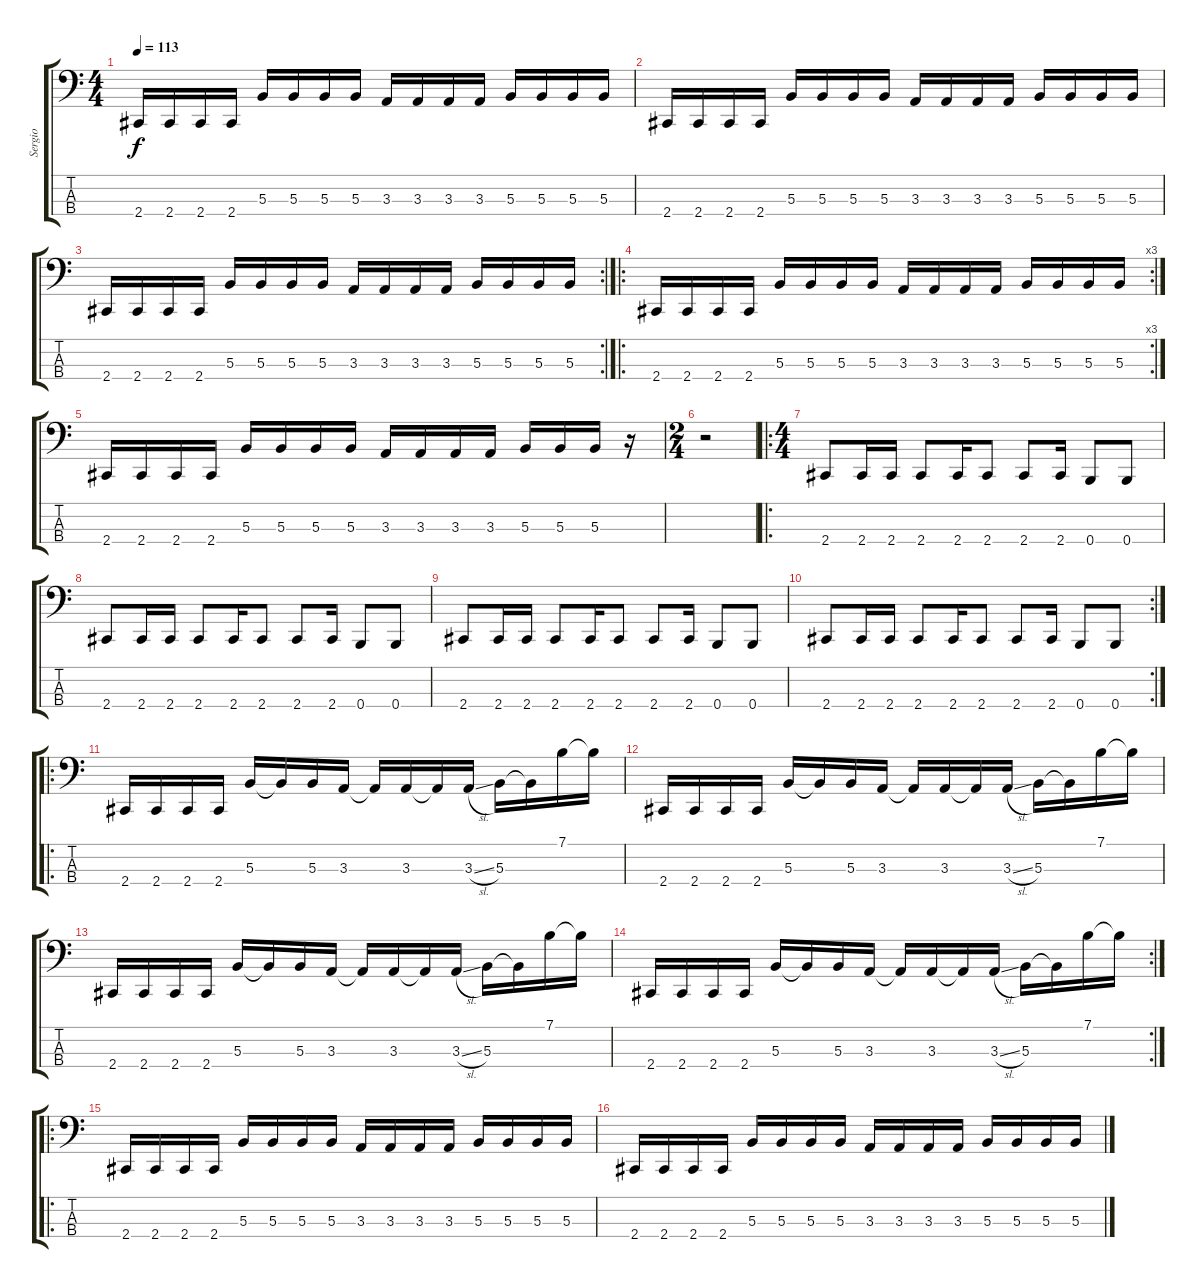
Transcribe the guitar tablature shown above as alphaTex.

\track ("Sergio" "Sergio") {instrument electricbassfinger}
\staff {score tabs}
\tuning (E2 B1 Gb1 B0) {hide}
\ts (4 4)
\tempo 113
\clef f4
\ks c
2.4.16{dy f} 2.4.16 2.4.16 2.4.16 5.3.16 5.3.16 5.3.16 5.3.16 3.3.16 3.3.16 3.3.16 3.3.16 5.3.16 5.3.16 5.3.16 5.3.16 |
2.4.16 2.4.16 2.4.16 2.4.16 5.3.16 5.3.16 5.3.16 5.3.16 3.3.16 3.3.16 3.3.16 3.3.16 5.3.16 5.3.16 5.3.16 5.3.16 |
\rc 2
2.4.16 2.4.16 2.4.16 2.4.16 5.3.16 5.3.16 5.3.16 5.3.16 3.3.16 3.3.16 3.3.16 3.3.16 5.3.16 5.3.16 5.3.16 5.3.16 |
\ro
\rc 3
2.4.16 2.4.16 2.4.16 2.4.16 5.3.16 5.3.16 5.3.16 5.3.16 3.3.16 3.3.16 3.3.16 3.3.16 5.3.16 5.3.16 5.3.16 5.3.16 |
2.4.16 2.4.16 2.4.16 2.4.16 5.3.16 5.3.16 5.3.16 5.3.16 3.3.16 3.3.16 3.3.16 3.3.16 5.3.16 5.3.16 5.3.16 r.16 |
\ts (2 4)
r.2 |
\ro
\ts (4 4)
2.4.8 2.4.16 2.4.16 2.4.8 2.4.16 2.4.8 2.4.8 2.4.16 0.4.8 0.4.8 |
2.4.8 2.4.16 2.4.16 2.4.8 2.4.16 2.4.8 2.4.8 2.4.16 0.4.8 0.4.8 |
2.4.8 2.4.16 2.4.16 2.4.8 2.4.16 2.4.8 2.4.8 2.4.16 0.4.8 0.4.8 |
\rc 2
2.4.8 2.4.16 2.4.16 2.4.8 2.4.16 2.4.8 2.4.8 2.4.16 0.4.8 0.4.8 |
\ro
2.4.16 2.4.16 2.4.16 2.4.16 5.3.16 5.3{t}.16 5.3.16 3.3.16 3.3{t}.16 3.3.16 3.3{t}.16 3.3{sl}.16 5.3.16 5.3{t}.16 7.1.16 7.1{t}.16 |
2.4.16 2.4.16 2.4.16 2.4.16 5.3.16 5.3{t}.16 5.3.16 3.3.16 3.3{t}.16 3.3.16 3.3{t}.16 3.3{sl}.16 5.3.16 5.3{t}.16 7.1.16 7.1{t}.16 |
2.4.16 2.4.16 2.4.16 2.4.16 5.3.16 5.3{t}.16 5.3.16 3.3.16 3.3{t}.16 3.3.16 3.3{t}.16 3.3{sl}.16 5.3.16 5.3{t}.16 7.1.16 7.1{t}.16 |
\rc 2
2.4.16 2.4.16 2.4.16 2.4.16 5.3.16 5.3{t}.16 5.3.16 3.3.16 3.3{t}.16 3.3.16 3.3{t}.16 3.3{sl}.16 5.3.16 5.3{t}.16 7.1.16 7.1{t}.16 |
\ro
2.4.16 2.4.16 2.4.16 2.4.16 5.3.16 5.3.16 5.3.16 5.3.16 3.3.16 3.3.16 3.3.16 3.3.16 5.3.16 5.3.16 5.3.16 5.3.16 |
2.4.16 2.4.16 2.4.16 2.4.16 5.3.16 5.3.16 5.3.16 5.3.16 3.3.16 3.3.16 3.3.16 3.3.16 5.3.16 5.3.16 5.3.16 5.3.16
